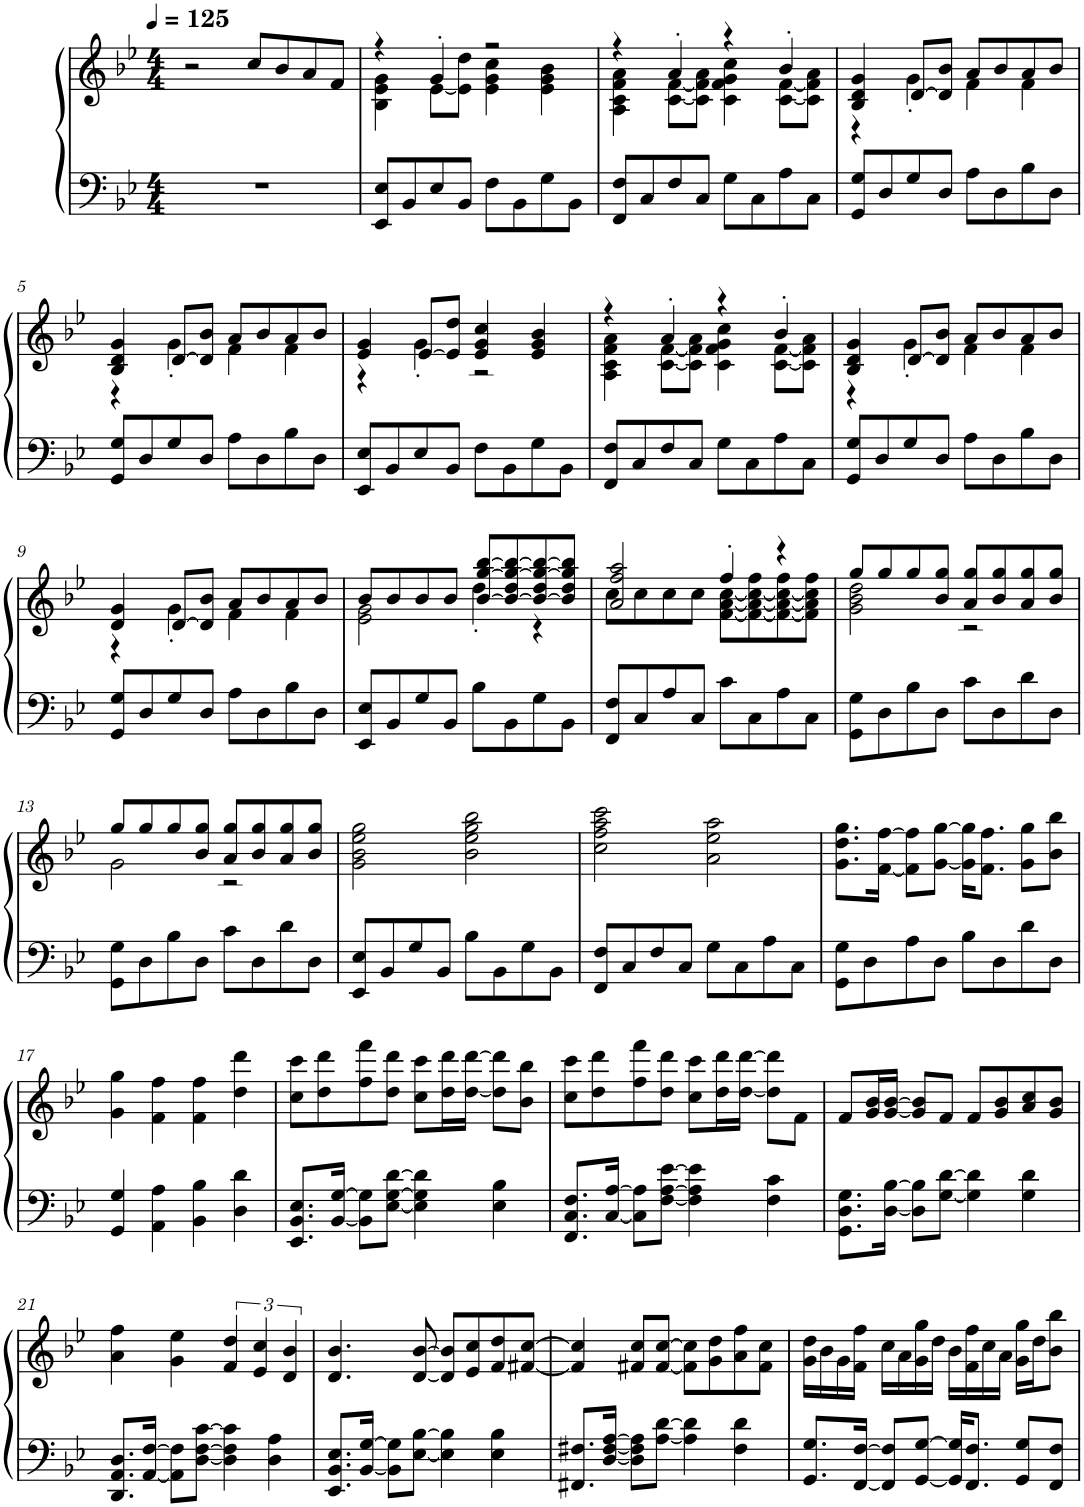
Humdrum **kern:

**kern	**kern
*part1	*part1
*staff2	*staff1
*I"Piano, Piano	*
*I'Pno.	*
*clefF4	*clefG2
*k[b-e-]	*k[b-e-]
*M4/4	*M4/4
*MM125	*MM125
=1	=1
1r	2r
.	8cc/L
.	8b-/
.	8a/
.	8f/J
=2	=2
*	*^
8EE-/ 8E-/L	4r	4B-\ 4e-\ 4g\
8BB-/	.	.
8E-/	4g'/	[8e-\L
8BB-/J	.	8e-\] 8dd\J
8F\L	2r	4e-\ 4g\ 4cc\
8BB-\	.	.
8G\	.	4e-\ 4g\ 4b-\
8BB-\J	.	.
=3	=3	=3
8FF/ 8F/L	4r	4A\ 4c\ 4f\ 4a\
8C/	.	.
8F/	4a'/	[8c\ [8f\L
8C/J	.	8c\] 8f\] 8a\J
8G\L	4r	4c\ 4f\ 4g\ 4cc\
8C\	.	.
8A\	4b-'/	[8c\ [8f\L
8C\J	.	8c\] 8f\] 8a\J
=4	=4	=4
8GG/ 8G/L	4B-/ 4d/ 4g/	4r
8D/	.	.
8G/	[8d/L	4g'\
8D/J	8d/] 8b-/J	.
8A\L	8a/L	4f\
8D\	8b-/	.
8B-\	8a/	4f\
8D\J	8b-/J	.
!!LO:LB:g=z	!!
=5	=5	=5
8GG/ 8G/L	4B-/ 4d/ 4g/	4r
8D/	.	.
8G/	[8d/L	4g'\
8D/J	8d/] 8b-/J	.
8A\L	8a/L	4f\
8D\	8b-/	.
8B-\	8a/	4f\
8D\J	8b-/J	.
=6	=6	=6
8EE-/ 8E-/L	4e-/ 4g/	4r
8BB-/	.	.
8E-/	[8e-/L	4g'\
8BB-/J	8e-/] 8dd/J	.
8F\L	4e-/ 4g/ 4cc/	2r
8BB-\	.	.
8G\	4e-/ 4g/ 4b-/	.
8BB-\J	.	.
=7	=7	=7
8FF/ 8F/L	4r	4A\ 4c\ 4f\ 4a\
8C/	.	.
8F/	4a'/	[8c\ [8f\L
8C/J	.	8c\] 8f\] 8a\J
8G\L	4r	4c\ 4f\ 4g\ 4cc\
8C\	.	.
8A\	4b-'/	[8c\ [8f\L
8C\J	.	8c\] 8f\] 8a\J
=8	=8	=8
8GG/ 8G/L	4B-/ 4d/ 4g/	4r
8D/	.	.
8G/	[8d/L	4g'\
8D/J	8d/] 8b-/J	.
8A\L	8a/L	4f\
8D\	8b-/	.
8B-\	8a/	4f\
8D\J	8b-/J	.
!!LO:LB:g=z	!!
=9	=9	=9
8GG/ 8G/L	4d/ 4g/	4r
8D/	.	.
8G/	[8d/L	4g'\
8D/J	8d/] 8b-/J	.
8A\L	8a/L	4f\
8D\	8b-/	.
8B-\	8a/	4f\
8D\J	8b-/J	.
=10	=10	=10
8EE-/ 8E-/L	8b-/L	2e-\ 2g\
8BB-/	8b-/	.
8G/	8b-/	.
8BB-/J	8b-/J	.
8B-\L	[8b-/ [8gg/ [8bb-/L	4dd'\
8BB-\	8b-/_ 8dd/ 8gg/_ 8bb-/_	.
8G\	8b-/_ 8dd/ 8gg/_ 8bb-/_	4r
8BB-\J	8b-/] 8dd/ 8gg/] 8bb-/]J	.
=11	=11	=11
8FF/ 8F/L	2a/ 2ff/ 2aa/	8cc\L
8C/	.	8cc\
8A/	.	8cc\
8C/J	.	8cc\J
8c\L	4ff'/	[8f\ [8a\ [8cc\L
8C\	.	8f\_ 8a\_ 8cc\_ 8ff\
8A\	4r	8f\_ 8a\_ 8cc\_ 8ff\
8C\J	.	8f\] 8a\] 8cc\] 8ff\J
=12	=12	=12
8GG\ 8G\L	8gg/L	2g\ 2b-\ 2dd\
8D\	8gg/	.
8B-\	8gg/	.
8D\J	8b-/ 8gg/J	.
8c\L	8a/ 8gg/L	2r
8D\	8b-/ 8gg/	.
8d\	8a/ 8gg/	.
8D\J	8b-/ 8gg/J	.
!!LO:LB:g=z	!!
=13	=13	=13
8GG\ 8G\L	8gg/L	2g\
8D\	8gg/	.
8B-\	8gg/	.
8D\J	8b-/ 8gg/J	.
8c\L	8a/ 8gg/L	2r
8D\	8b-/ 8gg/	.
8d\	8a/ 8gg/	.
8D\J	8b-/ 8gg/J	.
*	*v	*v
=14	=14
8EE-/ 8E-/L	2g\ 2b-\ 2ee-\ 2gg\
8BB-/	.
8G/	.
8BB-/J	.
8B-\L	2b-\ 2ee-\ 2gg\ 2bb-\
8BB-\	.
8G\	.
8BB-\J	.
=15	=15
8FF/ 8F/L	2cc\ 2ff\ 2aa\ 2ccc\
8C/	.
8F/	.
8C/J	.
8G\L	2a\ 2ee-\ 2aa\
8C\	.
8A\	.
8C\J	.
=16	=16
8GG\ 8G\L	8.g\ 8.dd\ 8.gg\L
8D\	.
.	[16f\ [16ff\Jk
8A\	8f\] 8ff\]L
8D\J	[8g\ [8gg\J
8B-\L	16g\] 16gg\]KL
.	8.f\ 8.ff\J
8D\	.
8d\	8g\ 8gg\L
8D\J	8b-\ 8bb-\J
!!LO:LB:g=z
=17	=17
4GG/ 4G/	4g\ 4gg\
4AA\ 4A\	4f\ 4ff\
4BB-\ 4B-\	4f\ 4ff\
4D\ 4d\	4dd\ 4ddd\
=18	=18
8.EE-/ 8.BB-/ 8.E-/L	8cc\ 8ccc\L
.	8dd\ 8ddd\
[16BB-/ [16G/Jk	.
8BB-\] 8G\]L	8ff\ 8fff\
[8E-\ [8G\ [8d\J	8dd\ 8ddd\J
4E-\] 4G\] 4d\]	8cc\ 8ccc\L
.	16dd\ 16ddd\L
.	[16dd\ [16ddd\JJ
4E-\ 4B-\	8dd\] 8ddd\]L
.	8b-\ 8bb-\J
=19	=19
8.FF/ 8.C/ 8.F/L	8cc\ 8ccc\L
.	8dd\ 8ddd\
[16C/ [16A/Jk	.
8C\] 8A\]L	8ff\ 8fff\
[8F\ [8A\ [8e-\J	8dd\ 8ddd\J
4F\] 4A\] 4e-\]	8cc\ 8ccc\L
.	16dd\ 16ddd\L
.	[16dd\ [16ddd\JJ
4F\ 4c\	8dd\] 8ddd\]L
.	8f\J
=20	=20
8.GG\ 8.D\ 8.G\L	8f/L
.	16g/ 16b-/L
[16D\ [16B-\Jk	[16g/ [16b-/JJ
8D\] 8B-\]L	8g/] 8b-/]L
[8G\ [8d\J	8f/J
4G\] 4d\]	8f/L
.	8g/ 8b-/
4G\ 4d\	8a/ 8cc/
.	8g/ 8b-/J
!!LO:LB:g=z
=21	=21
8.DD/ 8.AA/ 8.D/L	4a\ 4ff\
[16AA/ [16F/Jk	.
8AA\] 8F\]L	4g\ 4ee-\
[8D\ [8F\ [8c\J	.
4D\] 4F\] 4c\]	6f/ 6dd/
.	6e-/ 6cc/
4D\ 4A\	.
.	6d/ 6b-/
=22	=22
8.EE-/ 8.BB-/ 8.E-/L	4.d/ 4.b-/
[16BB-/ [16G/Jk	.
8BB-\] 8G\]L	.
[8E-\ [8B-\J	[8d/ [8b-/
4E-\] 4B-\]	8d/] 8b-/]L
.	8e-/ 8cc/
4E-\ 4B-\	8f/ 8dd/
.	[8f#X/ [8cc/J
=23	=23
8.FF#X/ 8.F#X/L	4f#/] 4cc/]
[16D/ [16F#/ [16A/Jk	.
8D\] 8F#\] 8A\]L	8f#X/ 8cc/L
[8A\ [8d\J	[8f#/ [8cc/J
4A\] 4d\]	8f#\] 8cc\]L
.	8g\ 8dd\
4F#\ 4d\	8a\ 8ff\
.	8f#\ 8cc\J
=24	=24
8.GG/ 8.G/L	16g\ 16dd\LL
.	16b-\
.	16g\
[16FF/ [16F/Jk	16f\ 16ff\JJ
8FF/] 8F/]L	16cc\LL
.	16a\
[8GG/ [8G/J	16g\ 16gg\
.	16dd\JJ
16GG/] 16G/]KL	16b-\LL
8.FF/ 8.F/J	16f\ 16ff\
.	16cc\
.	16a\JJ
8GG/ 8G/L	16g\ 16gg\LL
.	16dd\J
8FF/ 8F/J	8b-\ 8bb-\J
=	=
*-	*-
